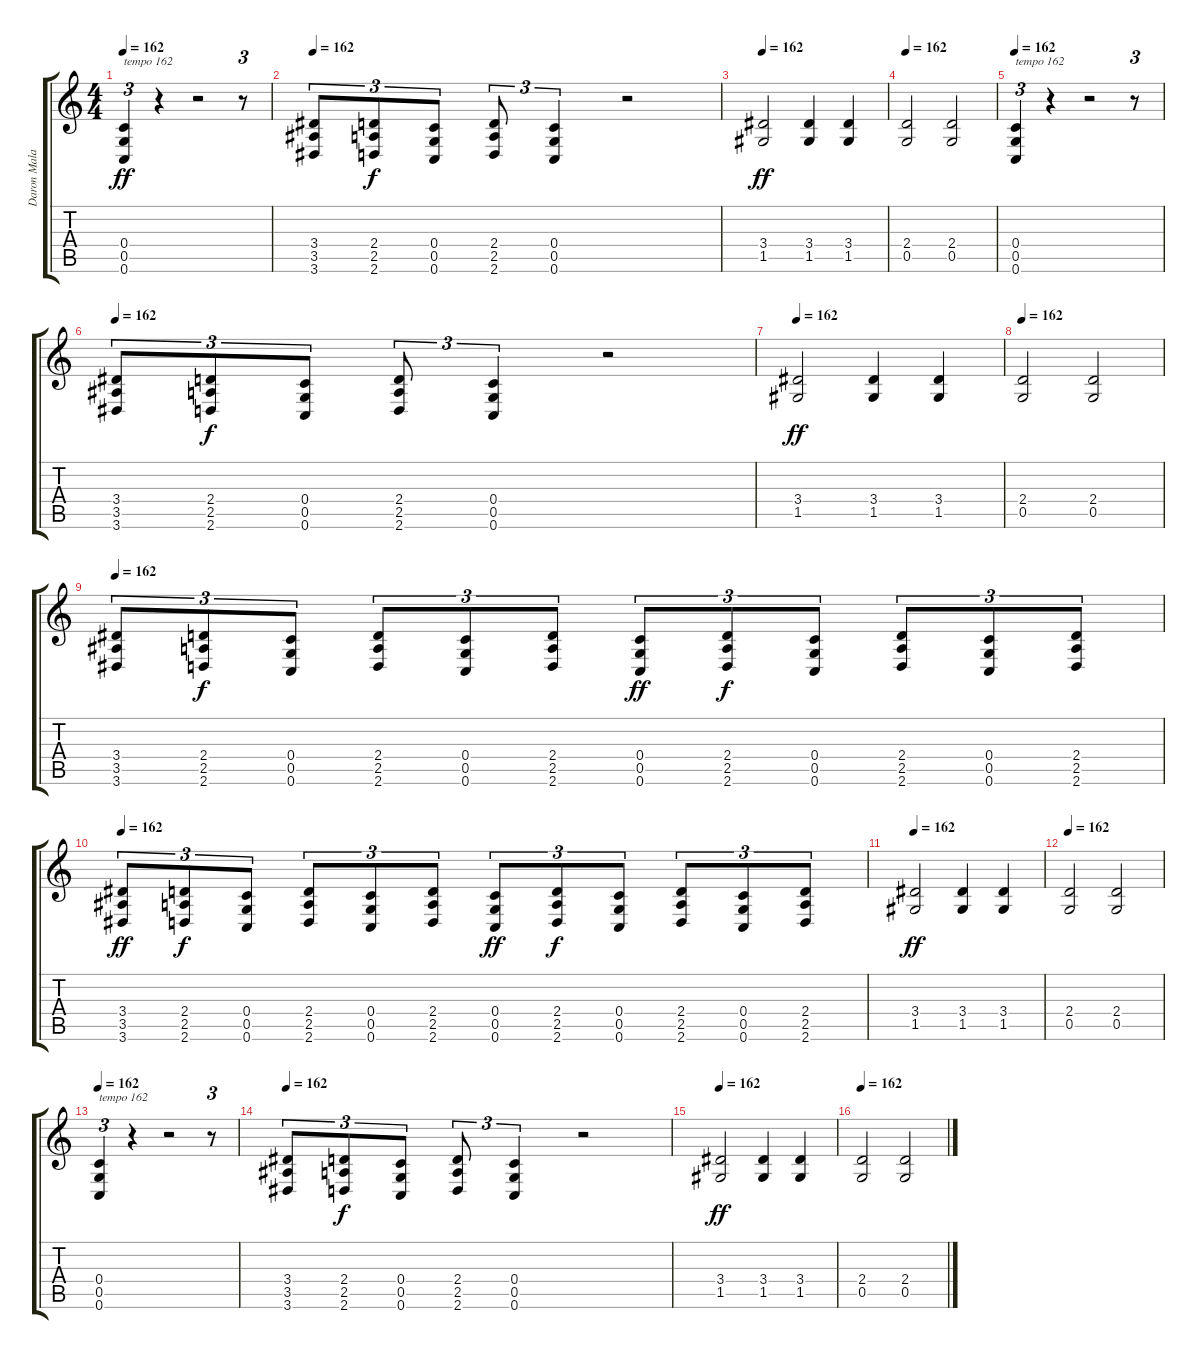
\track ("Daron Malakian (disto)" "Daron Mala") {instrument distortionguitar}
\staff {score tabs}
\tuning (D4 A3 F3 C3 G2 C2) {hide}
\ts (4 4)
\tempo 162
\clef g2
\ks c
(0.4 0.5 0.6).4{tu (3 2) txt "tempo 162" dy ff balance 8 instrument distortionguitar} r.4 r.2 r.8{tu (3 2)} |
\tempo 162
(3.4 3.5 3.6).8{tu (3 2)} (2.4 2.5 2.6).8{tu (3 2) dy f} (0.4 0.5 0.6).8{tu (3 2)} (2.4 2.5 2.6).8{tu (3 2)} (0.4 0.5 0.6).4{tu (3 2)} r.2 |
\tempo 162
(3.4 1.5).2{dy ff} (3.4 1.5).4 (3.4 1.5).4 |
\tempo 162
(2.4 0.5).2 (2.4 0.5).2 |
\tempo 162
(0.4 0.5 0.6).4{tu (3 2) txt "tempo 162"} r.4 r.2 r.8{tu (3 2)} |
\tempo 162
(3.4 3.5 3.6).8{tu (3 2)} (2.4 2.5 2.6).8{tu (3 2) dy f} (0.4 0.5 0.6).8{tu (3 2)} (2.4 2.5 2.6).8{tu (3 2)} (0.4 0.5 0.6).4{tu (3 2)} r.2 |
\tempo 162
(3.4 1.5).2{dy ff} (3.4 1.5).4 (3.4 1.5).4 |
\tempo 162
(2.4 0.5).2 (2.4 0.5).2 |
\tempo 162
(3.4 3.5 3.6).8{tu (3 2)} (2.4 2.5 2.6).8{tu (3 2) dy f} (0.4 0.5 0.6).8{tu (3 2)} (2.4 2.5 2.6).8{tu (3 2)} (0.4 0.5 0.6).8{tu (3 2)} (2.4 2.5 2.6).8{tu (3 2)} (0.4 0.5 0.6).8{tu (3 2) dy ff} (2.4 2.5 2.6).8{tu (3 2) dy f} (0.4 0.5 0.6).8{tu (3 2)} (2.4 2.5 2.6).8{tu (3 2)} (0.4 0.5 0.6).8{tu (3 2)} (2.4 2.5 2.6).8{tu (3 2)} |
\tempo 162
(3.4 3.5 3.6).8{tu (3 2) dy ff} (2.4 2.5 2.6).8{tu (3 2) dy f} (0.4 0.5 0.6).8{tu (3 2)} (2.4 2.5 2.6).8{tu (3 2)} (0.4 0.5 0.6).8{tu (3 2)} (2.4 2.5 2.6).8{tu (3 2)} (0.4 0.5 0.6).8{tu (3 2) dy ff} (2.4 2.5 2.6).8{tu (3 2) dy f} (0.4 0.5 0.6).8{tu (3 2)} (2.4 2.5 2.6).8{tu (3 2)} (0.4 0.5 0.6).8{tu (3 2)} (2.4 2.5 2.6).8{tu (3 2)} |
\tempo 162
(3.4 1.5).2{dy ff} (3.4 1.5).4 (3.4 1.5).4 |
\tempo 162
(2.4 0.5).2 (2.4 0.5).2 |
\tempo 162
(0.4 0.5 0.6).4{tu (3 2) txt "tempo 162"} r.4 r.2 r.8{tu (3 2)} |
\tempo 162
(3.4 3.5 3.6).8{tu (3 2)} (2.4 2.5 2.6).8{tu (3 2) dy f} (0.4 0.5 0.6).8{tu (3 2)} (2.4 2.5 2.6).8{tu (3 2)} (0.4 0.5 0.6).4{tu (3 2)} r.2 |
\tempo 162
(3.4 1.5).2{dy ff} (3.4 1.5).4 (3.4 1.5).4 |
\tempo 162
(2.4 0.5).2 (2.4 0.5).2
